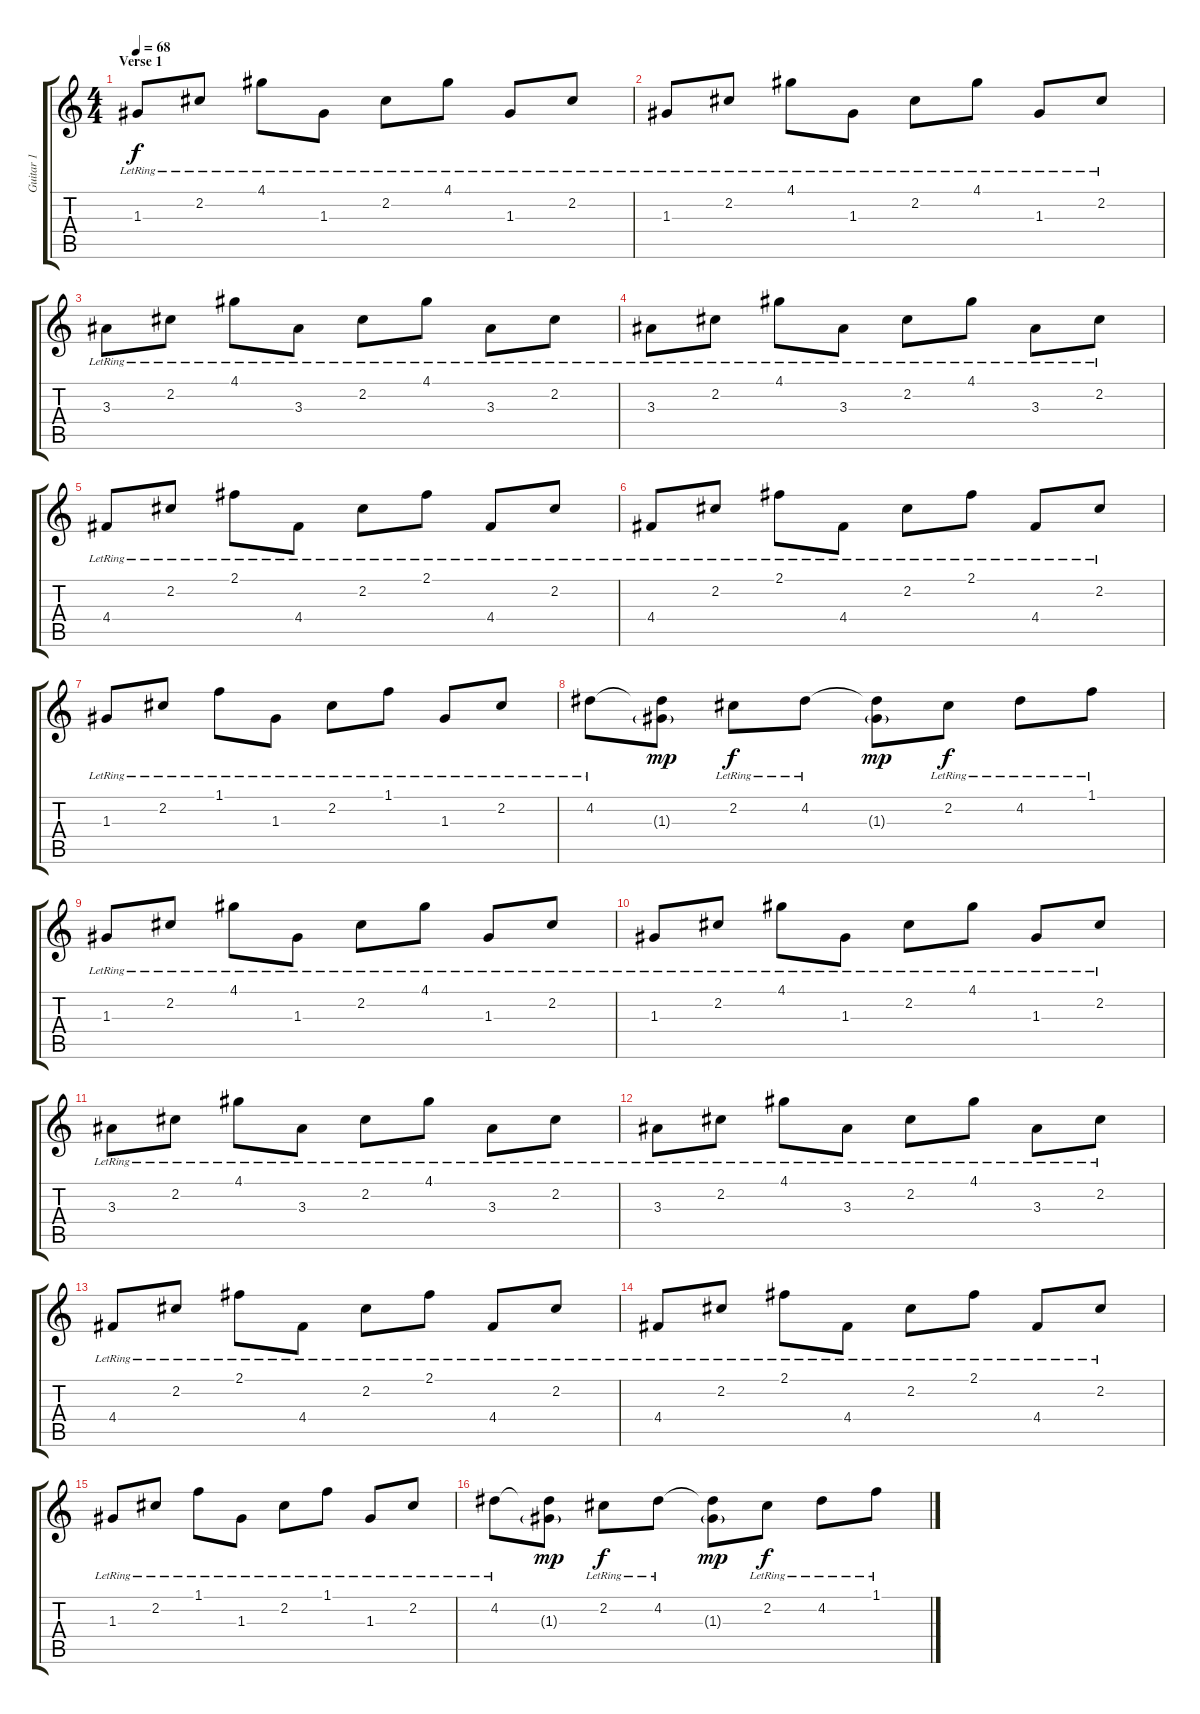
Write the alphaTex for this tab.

\track ("Guitar 1" "Guitar 1") {instrument electricguitarjazz}
\staff {score tabs}
\tuning (E4 B3 G3 D3 A2 E2) {hide}
\ts (4 4)
\section ("" "Verse 1")
\tempo 68
\clef g2
\ks c
1.3{lr}.8{dy f instrument electricguitarjazz} 2.2{lr}.8 4.1{lr}.8 1.3{lr}.8 2.2{lr}.8 4.1{lr}.8 1.3{lr}.8 2.2{lr}.8 |
1.3{lr}.8 2.2{lr}.8 4.1{lr}.8 1.3{lr}.8 2.2{lr}.8 4.1{lr}.8 1.3{lr}.8 2.2{lr}.8 |
3.3{lr}.8 2.2{lr}.8 4.1{lr}.8 3.3{lr}.8 2.2{lr}.8 4.1{lr}.8 3.3{lr}.8 2.2{lr}.8 |
3.3{lr}.8 2.2{lr}.8 4.1{lr}.8 3.3{lr}.8 2.2{lr}.8 4.1{lr}.8 3.3{lr}.8 2.2{lr}.8 |
4.4{lr}.8 2.2{lr}.8 2.1{lr}.8 4.4{lr}.8 2.2{lr}.8 2.1{lr}.8 4.4{lr}.8 2.2{lr}.8 |
4.4{lr}.8 2.2{lr}.8 2.1{lr}.8 4.4{lr}.8 2.2{lr}.8 2.1{lr}.8 4.4{lr}.8 2.2{lr}.8 |
1.3{lr}.8 2.2{lr}.8 1.1{lr}.8 1.3{lr}.8 2.2{lr}.8 1.1{lr}.8 1.3{lr}.8 2.2{lr}.8 |
4.2{lr}.8 (4.2{t} 1.3{g}).8{dy mp} 2.2{lr}.8{dy f} 4.2{lr}.8 (4.2{t} 1.3{g}).8{dy mp} 2.2{lr}.8{dy f} 4.2{lr}.8 1.1{lr}.8 |
1.3{lr}.8 2.2{lr}.8 4.1{lr}.8 1.3{lr}.8 2.2{lr}.8 4.1{lr}.8 1.3{lr}.8 2.2{lr}.8 |
1.3{lr}.8 2.2{lr}.8 4.1{lr}.8 1.3{lr}.8 2.2{lr}.8 4.1{lr}.8 1.3{lr}.8 2.2{lr}.8 |
3.3{lr}.8 2.2{lr}.8 4.1{lr}.8 3.3{lr}.8 2.2{lr}.8 4.1{lr}.8 3.3{lr}.8 2.2{lr}.8 |
3.3{lr}.8 2.2{lr}.8 4.1{lr}.8 3.3{lr}.8 2.2{lr}.8 4.1{lr}.8 3.3{lr}.8 2.2{lr}.8 |
4.4{lr}.8 2.2{lr}.8 2.1{lr}.8 4.4{lr}.8 2.2{lr}.8 2.1{lr}.8 4.4{lr}.8 2.2{lr}.8 |
4.4{lr}.8 2.2{lr}.8 2.1{lr}.8 4.4{lr}.8 2.2{lr}.8 2.1{lr}.8 4.4{lr}.8 2.2{lr}.8 |
1.3{lr}.8 2.2{lr}.8 1.1{lr}.8 1.3{lr}.8 2.2{lr}.8 1.1{lr}.8 1.3{lr}.8 2.2{lr}.8 |
4.2{lr}.8 (4.2{t} 1.3{g}).8{dy mp} 2.2{lr}.8{dy f} 4.2{lr}.8 (4.2{t} 1.3{g}).8{dy mp} 2.2{lr}.8{dy f} 4.2{lr}.8 1.1{lr}.8
